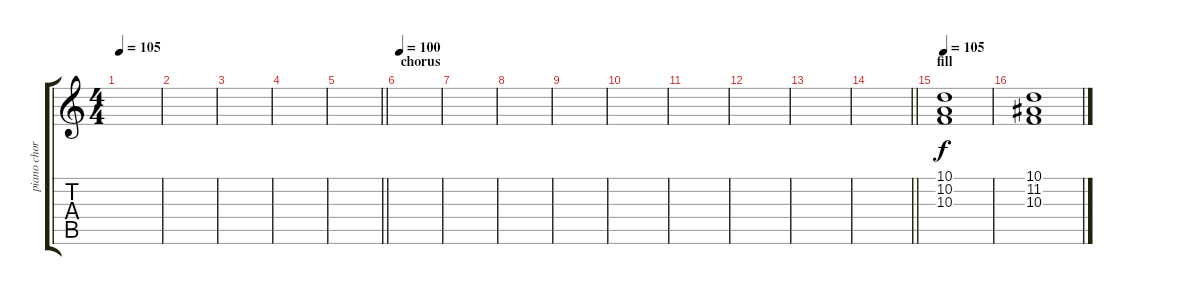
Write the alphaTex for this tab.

\track ("piano chords" "piano chor") {instrument pad2warm bank 255}
\staff {score tabs}
\tuning (E4 B3 G3 D3 A2 E2) {hide}
\ts (4 4)
\tempo 105
\clef g2
\ks c
|
|
|
|
\barLineRight lightlight
|
\section ("" "chorus")
\tempo 100
|
|
|
|
|
|
|
|
\barLineRight lightlight
|
\section ("" "fill")
\tempo 105
(10.1 10.2 10.3).1 |
(10.1 11.2 10.3).1
